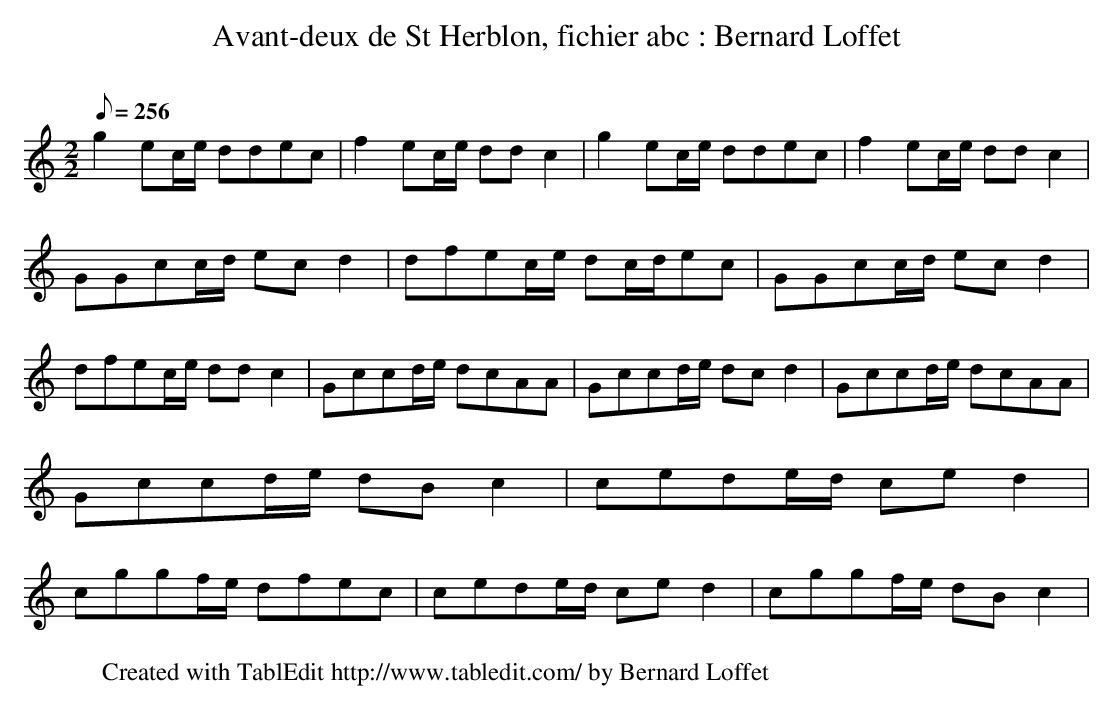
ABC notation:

X:1
T:Avant-deux de St Herblon, fichier abc : Bernard Loffet
C:
L:1/8
Q:256
M:2/2
K:C
g2ec/e/ ddec | f2ec/e/ ddc2 | g2ec/e/ ddec | f2ec/e/ ddc2 | GGcc/d/ ecd2 | dfec/e/ dc/d/ec | \
GGcc/d/ ecd2 | dfec/e/ ddc2 | Gccd/e/ dcAA | Gccd/e/ dcd2 | Gccd/e/ dcAA | Gccd/e/ dBc2 | \
cede/d/ ced2 | cggf/e/ dfec | cede/d/ ced2 | cggf/e/ dBc2 | \
W:Created with TablEdit http://www.tabledit.com/ by Bernard Loffet
